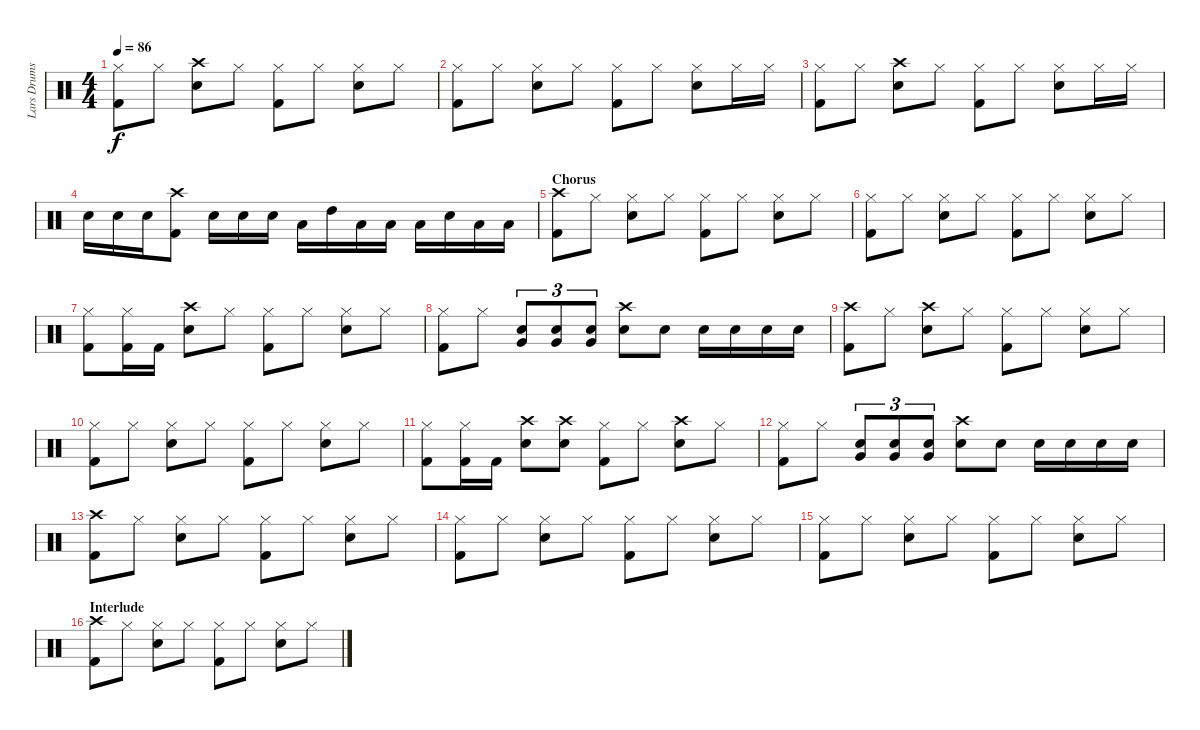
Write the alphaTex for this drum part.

\track ("Lars Drums" "Lars Drums") {instrument percussion}
\staff {score}
\articulation defaults
\ts (4 4)
\tempo 86
\clef neutral
\ks c
("Hi-Hat (closed)" "Kick (hit) 2").8{dy f} "Hi-Hat (closed)".8 ("Crash high (hit)" "Electric Snare (hit)").8 "Hi-Hat (closed)".8 ("Hi-Hat (closed)" "Kick (hit) 2").8 "Hi-Hat (closed)".8 ("Hi-Hat (closed)" "Electric Snare (hit)").8 "Hi-Hat (closed)".8 |
("Hi-Hat (closed)" "Kick (hit) 2").8 "Hi-Hat (closed)".8 ("Hi-Hat (closed)" "Electric Snare (hit)").8 "Hi-Hat (closed)".8 ("Hi-Hat (closed)" "Kick (hit) 2").8 "Hi-Hat (closed)".8 ("Hi-Hat (closed)" "Electric Snare (hit)").8 "Hi-Hat (closed)".16 "Hi-Hat (closed)".16 |
("Hi-Hat (closed)" "Kick (hit) 2").8 "Hi-Hat (closed)".8 ("Crash high (hit)" "Electric Snare (hit)").8 "Hi-Hat (closed)".8 ("Hi-Hat (closed)" "Kick (hit) 2").8 "Hi-Hat (closed)".8 ("Hi-Hat (closed)" "Electric Snare (hit)").8 "Hi-Hat (closed)".16 "Hi-Hat (closed)".16 |
"Electric Snare (hit)".16 "Electric Snare (hit)".16 "Electric Snare (hit)".16 ("Crash high (hit)" "Kick (hit) 2").8 "Electric Snare (hit)".16 "Electric Snare (hit)".16 "Electric Snare (hit)".16 "Low Tom (hit)".16 "High Tom (hit)".16 "Low Tom (hit)".16 "Low Tom (hit)".16 "Low Tom (hit)".16 "Electric Snare (hit)".16 "Low Tom (hit)".16 "Low Tom (hit)".16 |
\section ("" "Chorus")
("Crash high (hit)" "Kick (hit) 2").8 "Hi-Hat (closed)".8 ("Hi-Hat (closed)" "Electric Snare (hit)").8 "Hi-Hat (closed)".8 ("Hi-Hat (closed)" "Kick (hit) 2").8 "Hi-Hat (closed)".8 ("Hi-Hat (closed)" "Electric Snare (hit)").8 "Hi-Hat (closed)".8 |
("Hi-Hat (closed)" "Kick (hit) 2").8 "Hi-Hat (closed)".8 ("Hi-Hat (closed)" "Electric Snare (hit)").8 "Hi-Hat (closed)".8 ("Hi-Hat (closed)" "Kick (hit) 2").8 "Hi-Hat (closed)".8 ("Hi-Hat (closed)" "Electric Snare (hit)").8 "Hi-Hat (closed)".8 |
("Hi-Hat (closed)" "Kick (hit) 2").8 ("Hi-Hat (closed)" "Kick (hit) 2").16 "Kick (hit) 2".16 ("Crash high (hit)" "Electric Snare (hit)").8 "Hi-Hat (closed)".8 ("Hi-Hat (closed)" "Kick (hit) 2").8 "Hi-Hat (closed)".8 ("Hi-Hat (closed)" "Electric Snare (hit)").8 "Hi-Hat (closed)".8 |
("Hi-Hat (closed)" "Kick (hit) 2").8 "Hi-Hat (closed)".8 ("Electric Snare (hit)" "Very Low Tom (hit)").8{tu (3 2)} ("Electric Snare (hit)" "Very Low Tom (hit)").8{tu (3 2)} ("Electric Snare (hit)" "Very Low Tom (hit)").8{tu (3 2)} ("Crash high (hit)" "Electric Snare (hit)").8 "Electric Snare (hit)".8 "Electric Snare (hit)".16 "Electric Snare (hit)".16 "Electric Snare (hit)".16 "Electric Snare (hit)".16 |
("Crash high (hit)" "Kick (hit) 2").8 "Hi-Hat (closed)".8 ("Crash high (hit)" "Electric Snare (hit)").8 "Hi-Hat (closed)".8 ("Hi-Hat (closed)" "Kick (hit) 2").8 "Hi-Hat (closed)".8 ("Hi-Hat (closed)" "Electric Snare (hit)").8 "Hi-Hat (closed)".8 |
("Hi-Hat (closed)" "Kick (hit) 2").8 "Hi-Hat (closed)".8 ("Hi-Hat (closed)" "Electric Snare (hit)").8 "Hi-Hat (closed)".8 ("Hi-Hat (closed)" "Kick (hit) 2").8 "Hi-Hat (closed)".8 ("Hi-Hat (closed)" "Electric Snare (hit)").8 "Hi-Hat (closed)".8 |
("Hi-Hat (closed)" "Kick (hit) 2").8 ("Hi-Hat (closed)" "Kick (hit) 2").16 "Kick (hit) 2".16 ("Crash high (hit)" "Electric Snare (hit)").8 ("Crash high (hit)" "Electric Snare (hit)").8 ("Hi-Hat (closed)" "Kick (hit) 2").8 "Hi-Hat (closed)".8 ("Crash high (hit)" "Electric Snare (hit)").8 "Hi-Hat (closed)".8 |
("Hi-Hat (closed)" "Kick (hit) 2").8 "Hi-Hat (closed)".8 ("Electric Snare (hit)" "Very Low Tom (hit)").8{tu (3 2)} ("Electric Snare (hit)" "Very Low Tom (hit)").8{tu (3 2)} ("Electric Snare (hit)" "Very Low Tom (hit)").8{tu (3 2)} ("Crash high (hit)" "Electric Snare (hit)").8 "Electric Snare (hit)".8 "Electric Snare (hit)".16 "Electric Snare (hit)".16 "Electric Snare (hit)".16 "Electric Snare (hit)".16 |
("Crash high (hit)" "Kick (hit) 2").8 "Hi-Hat (closed)".8 ("Hi-Hat (closed)" "Electric Snare (hit)").8 "Hi-Hat (closed)".8 ("Hi-Hat (closed)" "Kick (hit) 2").8 "Hi-Hat (closed)".8 ("Hi-Hat (closed)" "Electric Snare (hit)").8 "Hi-Hat (closed)".8 |
("Hi-Hat (closed)" "Kick (hit) 2").8 "Hi-Hat (closed)".8 ("Hi-Hat (closed)" "Electric Snare (hit)").8 "Hi-Hat (closed)".8 ("Hi-Hat (closed)" "Kick (hit) 2").8 "Hi-Hat (closed)".8 ("Hi-Hat (closed)" "Electric Snare (hit)").8 "Hi-Hat (closed)".8 |
("Hi-Hat (closed)" "Kick (hit) 2").8 "Hi-Hat (closed)".8 ("Hi-Hat (closed)" "Electric Snare (hit)").8 "Hi-Hat (closed)".8 ("Hi-Hat (closed)" "Kick (hit) 2").8 "Hi-Hat (closed)".8 ("Hi-Hat (closed)" "Electric Snare (hit)").8 "Hi-Hat (closed)".8 |
\section ("" "Interlude")
("Crash high (hit)" "Kick (hit) 2").8 "Hi-Hat (closed)".8 ("Hi-Hat (closed)" "Electric Snare (hit)").8 "Hi-Hat (closed)".8 ("Hi-Hat (closed)" "Kick (hit) 2").8 "Hi-Hat (closed)".8 ("Hi-Hat (closed)" "Electric Snare (hit)").8 "Hi-Hat (closed)".8
